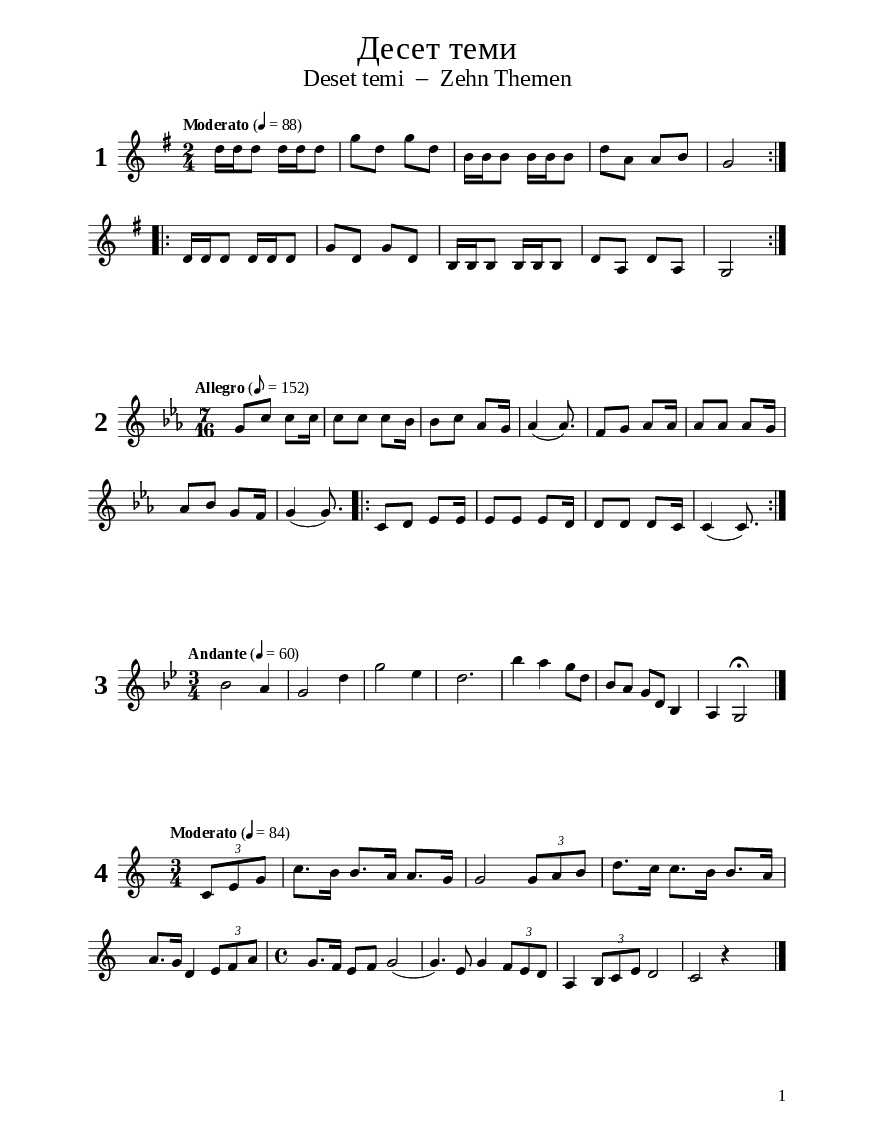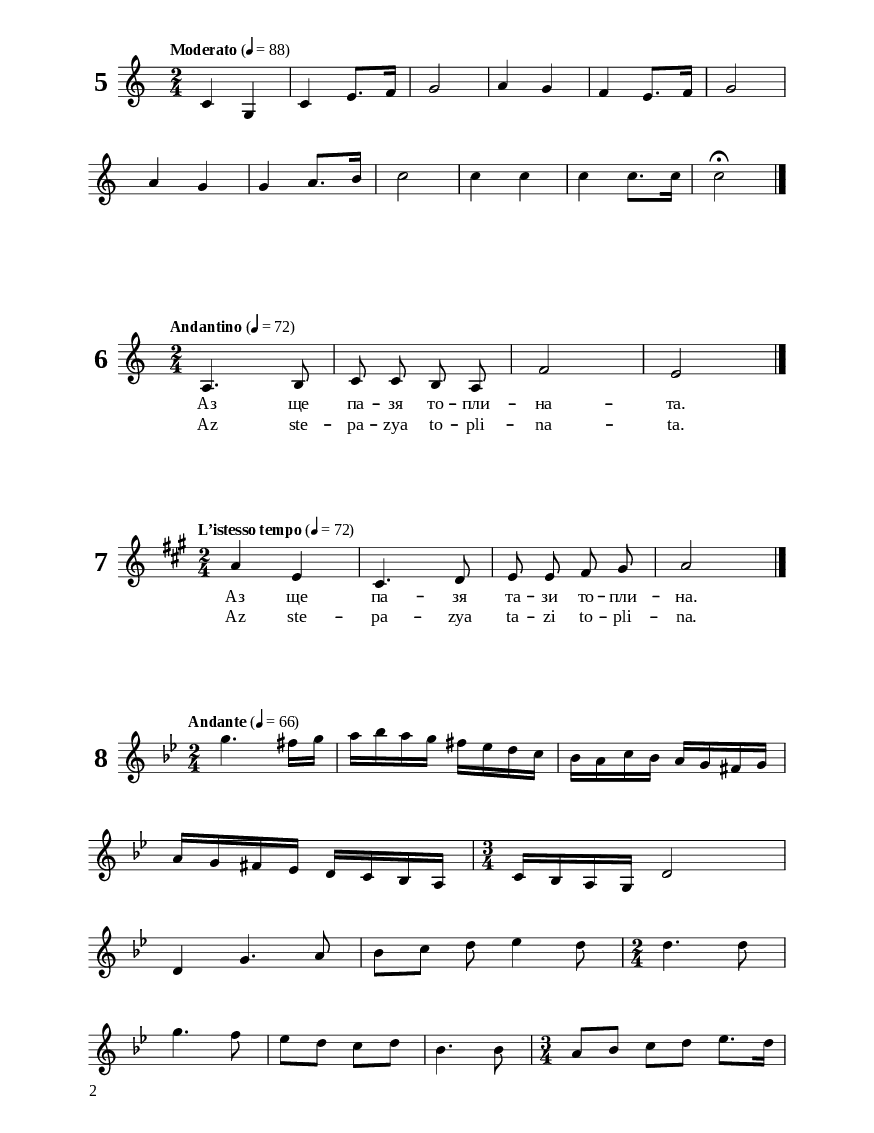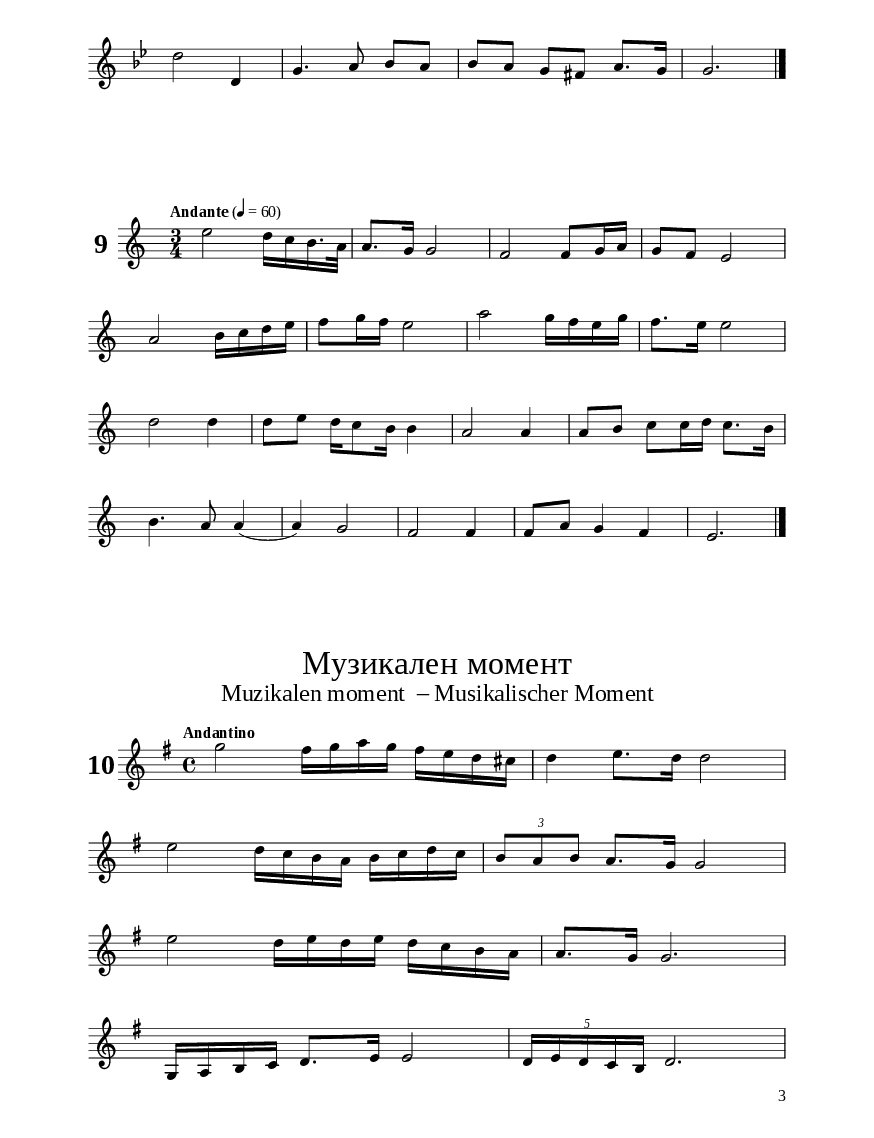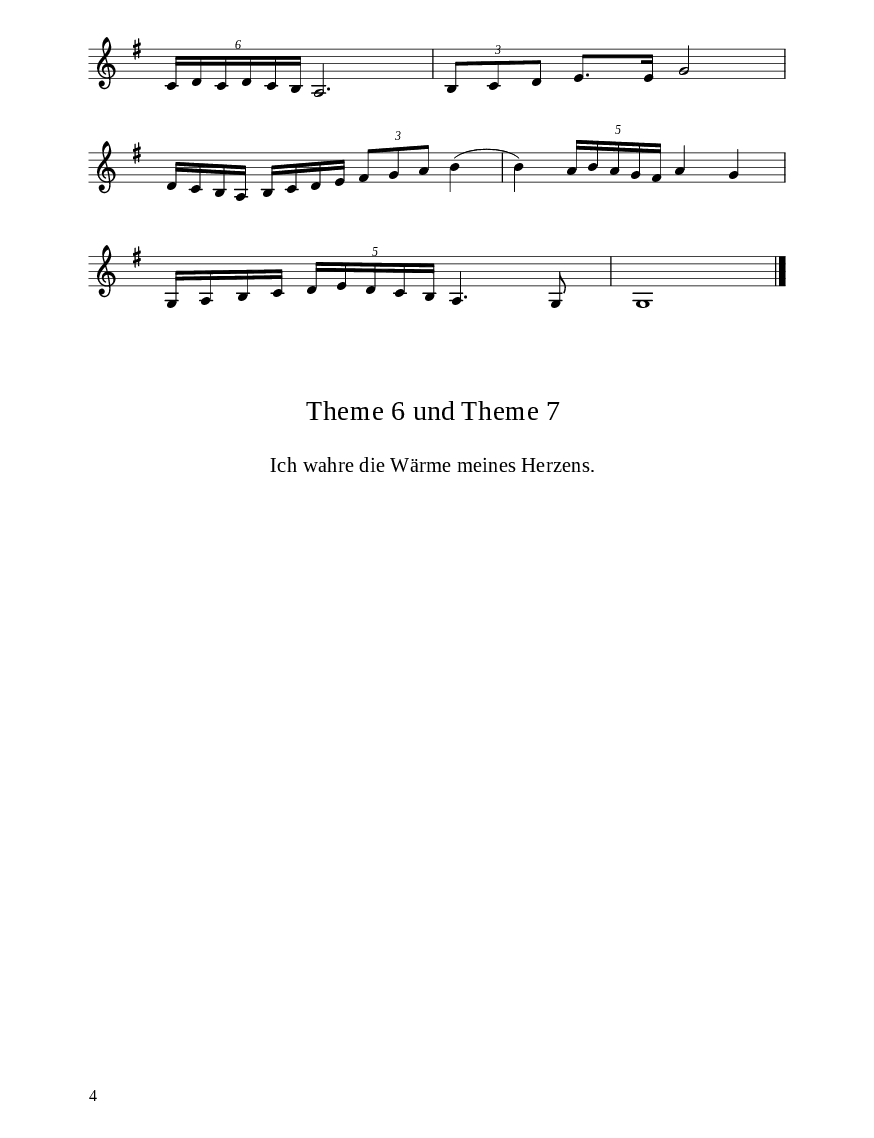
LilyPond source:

\version "2.24.0"

% include paper part and global functions
\include "include/globals.ily"

\bookpart {
  \paper {
    print-all-headers = ##t
    print-page-number = ##t
    print-first-page-number = ##t

    % put page numbers on the bottom
    oddHeaderMarkup = \markup ""
    evenHeaderMarkup = \markup ""
    oddFooterMarkup = \markup
    \fill-line {
      ""
      \if \should-print-page-number \fromproperty #'page:page-number-string
    }
    evenFooterMarkup = \markup
    \fill-line {
      \if \should-print-page-number \fromproperty #'page:page-number-string
      ""
    }

    left-margin = 1.5\cm
    right-margin = 1.5\cm
    top-margin = 1.6\cm
    bottom-margin = 1.2\cm
    ragged-bottom = ##t % do not spread the staves to fill the whole vertical space

    % change distance between staves
    system-system-spacing =
    #'((basic-distance . 10)
       (minimum-distance . 6)
       (padding . 1)
       (stretchability . 10))
    
    score-markup-spacing =
    #'((basic-distance . 6)
       (minimum-distance . 6)
       (padding . 1)
       (stretchability . 6))
  }

  \header {
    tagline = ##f
  }
%%%%

  \score { %1
        \version "2.24.0"
    \layout {
      indent = 0.5\cm % first line indentation
      ragged-last = ##f % do spread last line to fill the whole space
      \context {
        \Score
        \omit BarNumber %remove bar numbers
      } % context

      \context {
        % change staff size
        \Staff
        fontSize = #+0 % affects notes size only
        \override StaffSymbol.staff-space = #(magstep -3)
        \override StaffSymbol.thickness = #0.5
        \override BarLine.hair-thickness = #1
        %\override StaffSymbol.ledger-line-thickness = #'(0 . 0)
      }

      \context {
        % adjust space between staff and lyrics and between the two lyric lines
        \Lyrics
        \override VerticalAxisGroup.nonstaff-relatedstaff-spacing = #'(
            (basic-distance . 4.5)
            (padding . 0.5)
        )
        \override VerticalAxisGroup.nonstaff-nonstaff-spacing = #'((minimum-distance . 2))
      }
    } % layout


    \new Voice \absolute {
      \clef treble
      \key g \major
      \time 2/4
      \tempoFunc "Moderato" 4 "88"
      \autoBeamOff
      \set Staff.instrumentName = \markup \bold \fontsize #+5 {"1"}

      \repeat volta 2 {
        d''16 [  d''16  d''8 ]  d''16
        [  d''16  d''8 ] | % 2
        g''8 [  d''8 ]  g''8 [  d''8
        ] | % 3
        b'16 [  b'16  b'8 ]  b'16 [
        b'16  b'8 ] | % 4
        d''8 [  a'8 ]  a'8 [  b'8 ] | % 5
        g'2
      }
      \break 
      \repeat volta 2 {
        | % 6
        d'16 [  d'16  d'8 ]  d'16 [
        d'16  d'8 ] | % 7
        g'8 [  d'8 ]  g'8 [  d'8 ] | % 8
        b16 [  b16  b8 ]  b16 [  b16
        b8 ] | % 9
        d'8 [  a8 ]  d'8 [  a8 ] |
        g2
      }
      | % 11
    }

%    \addlyrics {}
%    \addlyrics {}

    \header {
      title = \titleFunc "Десет теми" "Deset temi  –  Zehn Themen"
    }

    \midi{}

  } % score

  \markup \empty-three

  \score { %2
        \version "2.24.0"
    \layout {
      indent = 0.5\cm % first line indentation
      ragged-last = ##f % do spread last line to fill the whole space
      \context {
        \Score
        \omit BarNumber %remove bar numbers
      } % context

      \context {
        % change staff size
        \Staff
        fontSize = #+0 % affects notes size only
        \override StaffSymbol.staff-space = #(magstep -3)
        \override StaffSymbol.thickness = #0.5
        \override BarLine.hair-thickness = #1
        %\override StaffSymbol.ledger-line-thickness = #'(0 . 0)
      }

      \context {
        % adjust space between staff and lyrics and between the two lyric lines
        \Lyrics
        \override VerticalAxisGroup.nonstaff-relatedstaff-spacing = #'(
            (basic-distance . 4.5)
            (padding . 0.5)
        )
        \override VerticalAxisGroup.nonstaff-nonstaff-spacing = #'((minimum-distance . 2))
      }
    } % layout


    \new Voice \absolute {
      \clef treble
      \key c \minor
      \time 7/16
      
      \tempoFunc "Allegro" 8 "152"
      \autoBeamOff
      \set Staff.instrumentName = \markup \bold \fontsize #+5 {"2"}

      g'8 [  c''8 ]  c''8 [  c''16 ] | % 12
      c''8 [  c''8 ]  c''8 [  bes'16
      ] | % 13
      bes'8 [  c''8 ]  as'8 [  g'16 ] | % 14
      as'4 (  as'8. ) | % 15
      f'8 [  g'8 ]  as'8 [  as'16 ] | % 16
      as'8 [  as'8 ]  as'8 [  g'16 ] \break | % 17
      as'8 [  bes'8 ]  g'8 [  f'16 ] | % 18
      g'4 (  g'8. ) \repeat volta 2 {
        | % 19
        c'8 [  d'8 ]  es'8 [  es'16 ] |

        es'8 [  es'8 ]  es'8 [  d'16 ] | % 21
        d'8 [  d'8 ]  d'8 [  c'16 ] | % 22
        c'4 (  c'8. ) |
      }
    }

%    \addlyrics {}
%    \addlyrics {}

    \midi{}

  } % score

  \markup \empty-three

  \score { %3
        \version "2.24.0"
    \layout {
      indent = 0.5\cm % first line indentation
      ragged-last = ##f % do spread last line to fill the whole space
      \context {
        \Score
        \omit BarNumber %remove bar numbers
      } % context

      \context {
        % change staff size
        \Staff
        fontSize = #+0 % affects notes size only
        \override StaffSymbol.staff-space = #(magstep -3)
        \override StaffSymbol.thickness = #0.5
        \override BarLine.hair-thickness = #1
        %\override StaffSymbol.ledger-line-thickness = #'(0 . 0)
      }

      \context {
        % adjust space between staff and lyrics and between the two lyric lines
        \Lyrics
        \override VerticalAxisGroup.nonstaff-relatedstaff-spacing = #'(
            (basic-distance . 4.5)
            (padding . 0.5)
        )
        \override VerticalAxisGroup.nonstaff-nonstaff-spacing = #'((minimum-distance . 2))
      }
    } % layout


    \new Voice \absolute {
      \clef treble
      \key bes \major
      \time 3/4
      \tempoFunc "Andante" 4 "60"
      \autoBeamOff
      \set Staff.instrumentName = \markup \bold \fontsize #+5 {"3"}

      bes'2  a'4 | % 24
      g'2  d''4 | % 25
      g''2  es''4 | % 26
      d''2. | % 27
      bes''4  a''4  g''8 [  d''8 ] | % 28
      bes'8 [  a'8 ]  g'8 [  d'8 ]
      bes4 | % 29
      a4  g2 ^\fermata \bar "|."
     |
    }

%    \addlyrics {}
%    \addlyrics {}

    \midi{}

  } % score

  \markup \empty-three

  \score { %4
        \version "2.24.0"
    \layout {
      indent = 0.5\cm % first line indentation
      ragged-last = ##f % do spread last line to fill the whole space
      \context {
        \Score
        \omit BarNumber %remove bar numbers
      } % context

      \context {
        % change staff size
        \Staff
        fontSize = #+0 % affects notes size only
        \override StaffSymbol.staff-space = #(magstep -3)
        \override StaffSymbol.thickness = #0.5
        \override BarLine.hair-thickness = #1
        %\override StaffSymbol.ledger-line-thickness = #'(0 . 0)
      }

      \context {
        % adjust space between staff and lyrics and between the two lyric lines
        \Lyrics
        \override VerticalAxisGroup.nonstaff-relatedstaff-spacing = #'(
            (basic-distance . 4.5)
            (padding . 0.5)
        )
        \override VerticalAxisGroup.nonstaff-nonstaff-spacing = #'((minimum-distance . 2))
      }
    } % layout


    \new Voice \absolute {
      \set Staff.instrumentName = \markup \bold \fontsize #+5 {"4"}
      \key c \major
      \time 3/4
      \tempoFunc "Moderato" 4 "84"
      \once \omit TupletBracket
      \partial 4
      \times 2/3  {
        c'8 [  e'8  g'8 ]
      } | % 31
      c''8. [  b'16 ]  b'8. [  a'16 ]
      a'8. [  g'16 ] | % 32
      g'2 \once \omit TupletBracket
      \times 2/3  {
        g'8 [  a'8  b'8 ]
      }
      | % 33
      d''8. [  c''16 ]  c''8. [  b'16
      ]  b'8. [  a'16 ] \break | % 34
      a'8. [  g'16 ]  d'4 \once \omit TupletBracket
      \times 2/3  {
        e'8 [  f'8  a'8 ]
      }
      | % 35
      \time 4/4  | % 35
      g'8. [  f'16 ]  e'8 [  f'8 ]  g'2
      ( | % 36
      g'4. )  e'8  g'4 \once \omit TupletBracket
      \times 2/3  {
        f'8 [  e'8  d'8 ]
      }
      | % 37
      a4 \once \omit TupletBracket
      \times 2/3  {
        b8 [  c'8  e'8 ]
      }
      d'2 | % 38
      c'2 r4 s4 \bar "|."
      | % 39
    }

%    \addlyrics {}
%    \addlyrics {}

    \midi{}

  } % score

  \markup \empty-three

  \score { %5
        \version "2.24.0"
    \layout {
      indent = 0.5\cm % first line indentation
      ragged-last = ##f % do spread last line to fill the whole space
      \context {
        \Score
        \omit BarNumber %remove bar numbers
      } % context

      \context {
        % change staff size
        \Staff
        fontSize = #+0 % affects notes size only
        \override StaffSymbol.staff-space = #(magstep -3)
        \override StaffSymbol.thickness = #0.5
        \override BarLine.hair-thickness = #1
        %\override StaffSymbol.ledger-line-thickness = #'(0 . 0)
      }

      \context {
        % adjust space between staff and lyrics and between the two lyric lines
        \Lyrics
        \override VerticalAxisGroup.nonstaff-relatedstaff-spacing = #'(
            (basic-distance . 4.5)
            (padding . 0.5)
        )
        \override VerticalAxisGroup.nonstaff-nonstaff-spacing = #'((minimum-distance . 2))
      }
    } % layout


    \new Voice \absolute {
      \set Staff.instrumentName = \markup \bold \fontsize #+5 {"5"}
      \key c \major
      \time 2/4
      \tempoFunc "Moderato" 4 "88"
      \autoBeamOff
       c'4  g4 |
      c'4  e'8. [  f'16 ] | % 41
      g'2 | % 42
      a'4  g'4 | % 43
      f'4  e'8. [  f'16 ] | % 44
      g'2 \break | % 45
      a'4  g'4 | % 46
      g'4  a'8. [  b'16 ] | % 47
      c''2 | % 48
      c''4  c''4 | % 49
      c''4  c''8. [  c''16 ] |
      c''2\fermata \bar "|."
     
    }

%    \addlyrics {}
%    \addlyrics {}

    \midi{}

  } % score

  \markup \empty-three

  \score { %6
        \version "2.24.0"
    \layout {
      indent = 0.5\cm % first line indentation
      ragged-last = ##f % do spread last line to fill the whole space
      \context {
        \Score
        \omit BarNumber %remove bar numbers
      } % context

      \context {
        % change staff size
        \Staff
        fontSize = #+0 % affects notes size only
        \override StaffSymbol.staff-space = #(magstep -3)
        \override StaffSymbol.thickness = #0.5
        \override BarLine.hair-thickness = #1
        %\override StaffSymbol.ledger-line-thickness = #'(0 . 0)
      }

      \context {
        % adjust space between staff and lyrics and between the two lyric lines
        \Lyrics
        \override VerticalAxisGroup.nonstaff-relatedstaff-spacing = #'(
            (basic-distance . 4.5)
            (padding . 0.5)
        )
        \override VerticalAxisGroup.nonstaff-nonstaff-spacing = #'((minimum-distance . 2))
      }
    } % layout


    \new Voice \absolute {
      \set Staff.instrumentName = \markup \bold \fontsize #+5 {"6"}
      \key c \major
      \time 2/4
      \tempoFunc "Andantino" 4 "72"
      \autoBeamOff
      a4. b8|
      c'8  c'8  b8  a8
      f'2 | % 54
      e'2 \bar "|."
      \break | % 55
    }

    \addlyrics {
      Аз ще па -- зя то -- пли -- на -- та.
    }
    \addlyrics {
      Аz ste -- pa -- zya to -- pli -- na -- ta. 
    }

    \midi{}

  } % score

  \markup \empty-three

  \score { %7
        \version "2.24.0"
    \layout {
      indent = 0.5\cm % first line indentation
      ragged-last = ##f % do spread last line to fill the whole space
      \context {
        \Score
        \omit BarNumber %remove bar numbers
      } % context

      \context {
        % change staff size
        \Staff
        fontSize = #+0 % affects notes size only
        \override StaffSymbol.staff-space = #(magstep -3)
        \override StaffSymbol.thickness = #0.5
        \override BarLine.hair-thickness = #1
        %\override StaffSymbol.ledger-line-thickness = #'(0 . 0)
      }

      \context {
        % adjust space between staff and lyrics and between the two lyric lines
        \Lyrics
        \override VerticalAxisGroup.nonstaff-relatedstaff-spacing = #'(
            (basic-distance . 4.5)
            (padding . 0.5)
        )
        \override VerticalAxisGroup.nonstaff-nonstaff-spacing = #'((minimum-distance . 2))
      }
    } % layout


    \new Voice \absolute {
      \set Staff.instrumentName = \markup \bold \fontsize #+5 {"7"}
      \key a \major
      \time 2/4
      \tempoFunc "L’istesso tempo" 4 "72"
      \autoBeamOff
      a'4  e'4 | % 56
      cis'4.  d'8
      e'8   e'8   fis'8  gis'8 | % 58
      a'2 \bar "|."
      \break | % 59
    }

    \addlyrics {
      Аз ще па -- зя та -- зи то -- пли -- на.
    }
    \addlyrics {
      Аz ste -- pa -- zya ta -- zi to -- pli -- na. 
    }

    \midi{}

  } % score

  \markup \empty-three
  
  \score { %8
        \version "2.24.0"
    \layout {
      indent = 0.5\cm % first line indentation
      ragged-last = ##f % do spread last line to fill the whole space
      \context {
        \Score
        \omit BarNumber %remove bar numbers
      } % context

      \context {
        % change staff size
        \Staff
        fontSize = #+0 % affects notes size only
        \override StaffSymbol.staff-space = #(magstep -3)
        \override StaffSymbol.thickness = #0.5
        \override BarLine.hair-thickness = #1
        %\override StaffSymbol.ledger-line-thickness = #'(0 . 0)
      }

      \context {
        % adjust space between staff and lyrics and between the two lyric lines
        \Lyrics
        \override VerticalAxisGroup.nonstaff-relatedstaff-spacing = #'(
            (basic-distance . 4.5)
            (padding . 0.5)
        )
        \override VerticalAxisGroup.nonstaff-nonstaff-spacing = #'((minimum-distance . 2))
      }
    } % layout


    \new Voice \absolute {
      \set Staff.instrumentName = \markup \bold \fontsize #+5 {"8"}
      \key g \minor
      \time 2/4
      \tempoFunc "Andante" 4 "66"
      \autoBeamOff
      g''4.fis''16 [g''16 ] |
      a''16 [bes''16a''16g''16
      ]fis''16 [es''16d''16c''16
      ] | % 61
      bes'16 [a'16c''16bes'16 ]
      a'16 [  g'16  fis'16  g'16 ] \break | % 62
      a'16 [  g'16  fis'16  es'16 ]
      d'16 [  c'16  bes16  a16 ] | % 63
      \time 3/4  | % 63
      c'16 [  bes16  a16  g16 ]  d'2
      \break | % 64
      d'4  g'4.  a'8 | % 65
      bes'8 [c''8 ]d''8es''4
      d''8 | % 66
      \time 2/4  | % 66
      d''4.d''8 \break | % 67
      g''4.f''8 | % 68
      es''8 [d''8 ]c''8 [d''8 ]
      | % 69
      bes'4.bes'8 |
      \time 3/4  |
      a'8 [  bes'8 ]c''8 [d''8 ]
      es''8. [d''16 ] \break | % 71
      d''2  d'4 | % 72
      g'4.  a'8  bes'8 [  a'8 ] | % 73
      bes'8 [  a'8 ]  g'8 [  fis'8 ]
      a'8. [  g'16 ] | % 74
      g'2. \bar "|."
      \break | % 75
    }
    \midi{}
  } % score

  \markup \empty-three

  \score { %9
        \version "2.24.0"
    \layout {
      indent = 0.5\cm % first line indentation
      ragged-last = ##f % do spread last line to fill the whole space
      \context {
        \Score
        \omit BarNumber %remove bar numbers
      } % context

      \context {
        % change staff size
        \Staff
        fontSize = #+0 % affects notes size only
        \override StaffSymbol.staff-space = #(magstep -3)
        \override StaffSymbol.thickness = #0.5
        \override BarLine.hair-thickness = #1
        %\override StaffSymbol.ledger-line-thickness = #'(0 . 0)
      }

      \context {
        % adjust space between staff and lyrics and between the two lyric lines
        \Lyrics
        \override VerticalAxisGroup.nonstaff-relatedstaff-spacing = #'(
            (basic-distance . 4.5)
            (padding . 0.5)
        )
        \override VerticalAxisGroup.nonstaff-nonstaff-spacing = #'((minimum-distance . 2))
      }
    } % layout


    \new Voice \absolute {
      \set Staff.instrumentName = \markup \bold \fontsize #+5 {"9"}
      \key a \minor
      \time 3/4
      \tempoFunc "Andante" 4 "60"
      e''2d''16 [c''16b'16.
      a'32 ] | % 76
      a'8. [  g'16 ]  g'2 | % 77
      f'2  f'8 [  g'16  a'16 ] | % 78
      g'8 [  f'8 ]  e'2 \break | % 79
      a'2b'16 [c''16d''16
      e''16 ] |
      f''8 [g''16f''16 ]e''2 | % 81
      a''2g''16 [f''16e''16
      g''16 ] | % 82
      f''8. [e''16 ]e''2| \break % 83
      d''2d''4 | % 84
      d''8 [e''8 ]d''16 [c''8
      b'16 ]b'4 | % 85
      a'2  a'4 | % 86
      a'8 [  b'8 ]c''8 [c''16
      d''16 ]c''8. [b'16 ] \break | % 87
      b'4.  a'8  a'4 ( | % 88
      a'4 )  g'2 | % 89
      f'2  f'4 |
      f'8 [  a'8 ]  g'4  f'4 | % 91
      e'2. \bar "|."
      \break | % 92
    }
    \midi{}
  } % score

\markup \empty-three

  \score { %10
        \version "2.24.0"
    \layout {
      indent = 0.5\cm % first line indentation
      ragged-last = ##f % do spread last line to fill the whole space
      \context {
        \Score
        \omit BarNumber %remove bar numbers
      } % context

      \context {
        % change staff size
        \Staff
        fontSize = #+0 % affects notes size only
        \override StaffSymbol.staff-space = #(magstep -3)
        \override StaffSymbol.thickness = #0.5
        \override BarLine.hair-thickness = #1
        %\override StaffSymbol.ledger-line-thickness = #'(0 . 0)
      }

      \context {
        % adjust space between staff and lyrics and between the two lyric lines
        \Lyrics
        \override VerticalAxisGroup.nonstaff-relatedstaff-spacing = #'(
            (basic-distance . 4.5)
            (padding . 0.5)
        )
        \override VerticalAxisGroup.nonstaff-nonstaff-spacing = #'((minimum-distance . 2))
      }
    } % layout


    \new Voice \absolute {
      \set Staff.instrumentName = \markup \bold \fontsize #+5 {"10"}
      \key g \major
      \time 4/4
      \tempo "Andantino"
      g''2 fis''16 [g''16 a''16 g''16 ] fis''16 [e''16 d''16cis''16 ]  |
      d''4e''8. [d''16 ] d''2
      \break | % 94
      e''2 d''16 [c''16 b'16
      a'16 ] b'16 [c''16 d''16
      c''16 ] | % 95
      \once \omit TupletBracket
      \times 2/3  {
        b'8 [  a'8  b'8 ]
      }
      a'8. [  g'16 ]  g'2 \break | % 96
      e''2 d''16 [e''16 d''16
      e''16 ] d''16 [c''16 b'16
      a'16 ] | % 97
      a'8. [  g'16 ]  g'2. \break | % 98
      g16 [  a16  b16  c'16 ]  d'8. [
      e'16 ]  e'2 | % 99
      \once \omit TupletBracket
      \times 4/5  {
        d'16 [  e'16  d'16  c'16  b16
        ]
      }
      d'2. \break |
      \once \omit TupletBracket
      \times 4/6  {
        c'16 [  d'16  c'16  d'16  c'16
        b16 ]
      }
      a2. | % 101
      \once \omit TupletBracket
      \times 2/3  {
        b8 [  c'8  d'8 ]
      }
      e'8. [  e'16 ]  g'2 \break | % 102
      d'16 [  c'16  b16  a16 ]  b16 [
      c'16  d'16  e'16 ] \once \omit TupletBracket
      \times 2/3  {
        fis'8 [  g'8  a'8 ]
      }
      b'4 ( | % 103
      b'4 ) \once \omit TupletBracket
      \times 4/5  {
        a'16 [  b'16  a'16  g'16
        fis'16 ]
      }
      a'4  g'4 \break | % 104
      g16 [  a16  b16  c'16 ] \once \omit
      TupletBracket
      \times 4/5  {
        d'16 [  e'16  d'16  c'16  b16
        ]
      }
      a4.  g8 | % 105
      g1 \bar "|."
    }
    \midi{}

    \header {
      title = \titleFunc "Музикален момент" "Muzikalen moment  – Musikalischer Moment"
    }

  } % score


  \markup \empty-three
  \version "2.20.0"

\markup \fill-line { \fontsize #deTitleFontSize "Theme 6 und Theme 7 " }
\markup \null
\markup \null
\markup \fontsize #deCoupletFontSize {
  \hspace #17
  \override #`(baseline-skip . ,deCoupletBaselineSkip)

  \column {
    \line { " " }

     \line { " Ich wahre die Wärme meines Herzens." }

  }
}

} % bookpart

% Più mosso
%
